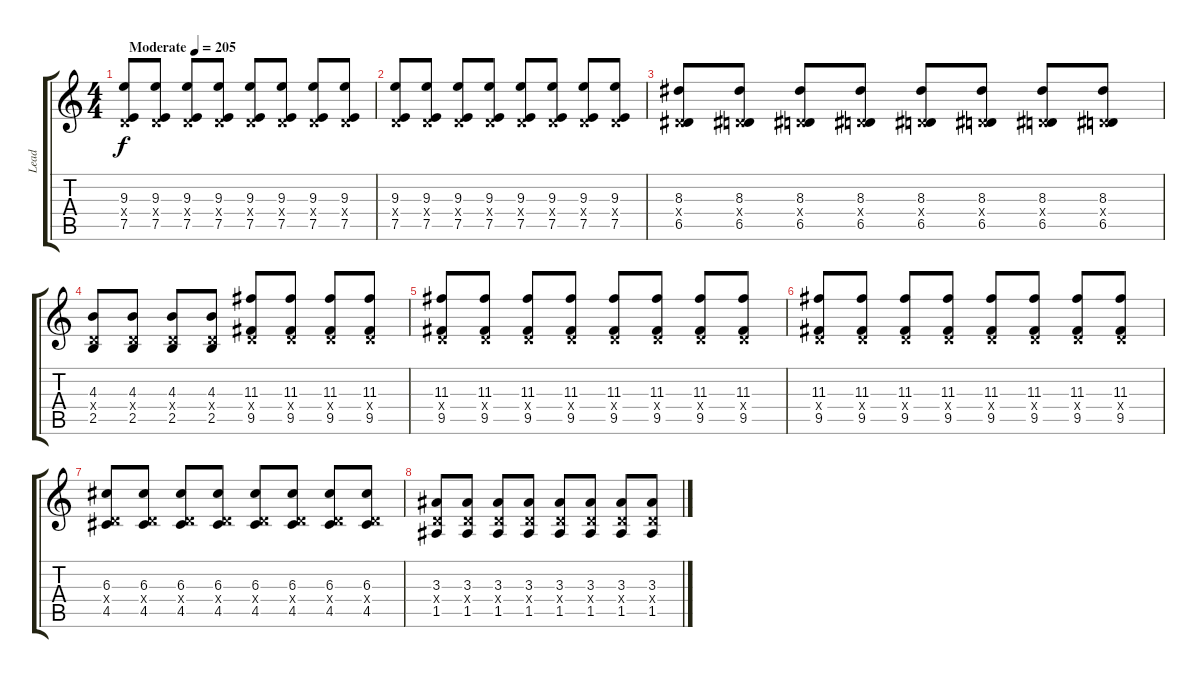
\track ("Lead" "Lead") {instrument overdrivenguitar}
\staff {score tabs}
\tuning (E4 B3 G3 D3 A2 E2) {hide}
\ts (4 4)
\tempo (205 "Moderate")
\clef g2
\ks c
(9.3 0.4{x} 7.5).8{dy f instrument overdrivenguitar} (9.3 0.4{x} 7.5).8 (9.3 0.4{x} 7.5).8 (9.3 0.4{x} 7.5).8 (9.3 0.4{x} 7.5).8 (9.3 0.4{x} 7.5).8 (9.3 0.4{x} 7.5).8 (9.3 0.4{x} 7.5).8 |
(9.3 0.4{x} 7.5).8 (9.3 0.4{x} 7.5).8 (9.3 0.4{x} 7.5).8 (9.3 0.4{x} 7.5).8 (9.3 0.4{x} 7.5).8 (9.3 0.4{x} 7.5).8 (9.3 0.4{x} 7.5).8 (9.3 0.4{x} 7.5).8 |
(8.3 0.4{x} 6.5).8 (8.3 0.4{x} 6.5).8 (8.3 0.4{x} 6.5).8 (8.3 0.4{x} 6.5).8 (8.3 0.4{x} 6.5).8 (8.3 0.4{x} 6.5).8 (8.3 0.4{x} 6.5).8 (8.3 0.4{x} 6.5).8 |
(4.3 0.4{x} 2.5).8 (4.3 0.4{x} 2.5).8 (4.3 0.4{x} 2.5).8 (4.3 0.4{x} 2.5).8 (11.3 0.4{x} 9.5).8 (11.3 0.4{x} 9.5).8 (11.3 0.4{x} 9.5).8 (11.3 0.4{x} 9.5).8 |
(11.3 0.4{x} 9.5).8 (11.3 0.4{x} 9.5).8 (11.3 0.4{x} 9.5).8 (11.3 0.4{x} 9.5).8 (11.3 0.4{x} 9.5).8 (11.3 0.4{x} 9.5).8 (11.3 0.4{x} 9.5).8 (11.3 0.4{x} 9.5).8 |
(11.3 0.4{x} 9.5).8 (11.3 0.4{x} 9.5).8 (11.3 0.4{x} 9.5).8 (11.3 0.4{x} 9.5).8 (11.3 0.4{x} 9.5).8 (11.3 0.4{x} 9.5).8 (11.3 0.4{x} 9.5).8 (11.3 0.4{x} 9.5).8 |
(6.3 0.4{x} 4.5).8 (6.3 0.4{x} 4.5).8 (6.3 0.4{x} 4.5).8 (6.3 0.4{x} 4.5).8 (6.3 0.4{x} 4.5).8 (6.3 0.4{x} 4.5).8 (6.3 0.4{x} 4.5).8 (6.3 0.4{x} 4.5).8 |
(3.3 0.4{x} 1.5).8 (3.3 0.4{x} 1.5).8 (3.3 0.4{x} 1.5).8 (3.3 0.4{x} 1.5).8 (3.3 0.4{x} 1.5).8 (3.3 0.4{x} 1.5).8 (3.3 0.4{x} 1.5).8 (3.3 0.4{x} 1.5).8
